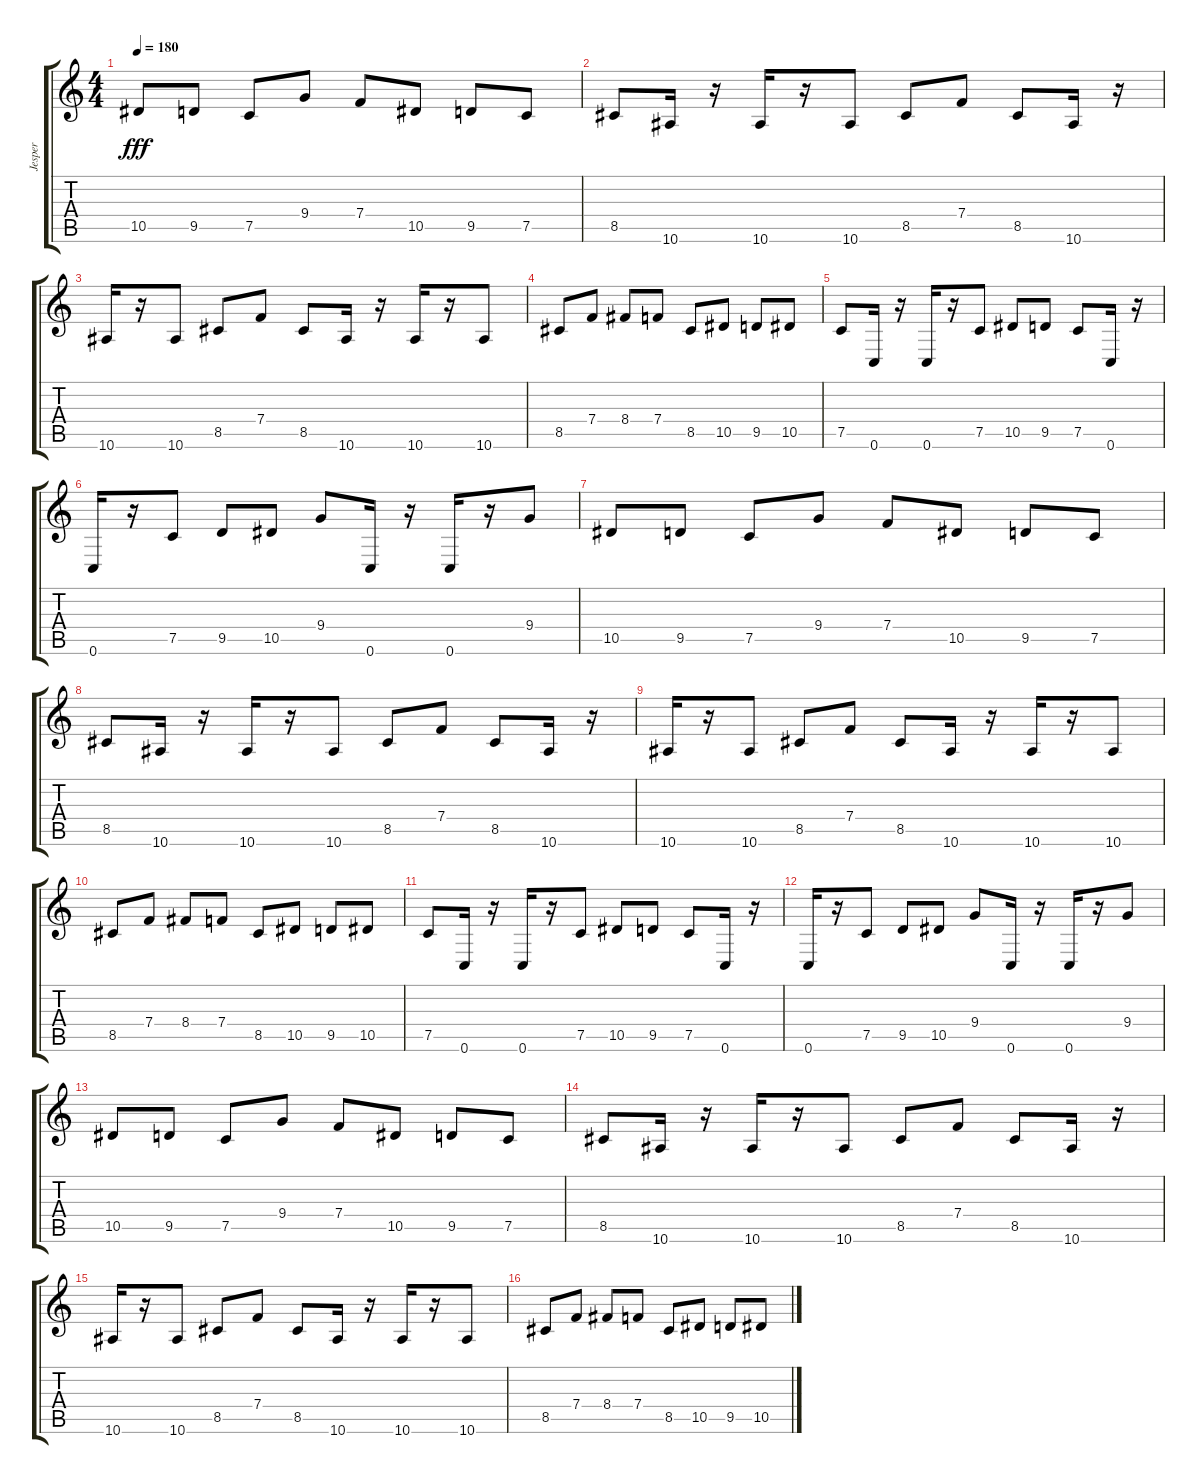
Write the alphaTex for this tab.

\track ("Jesper" "Jesper") {instrument overdrivenguitar}
\staff {score tabs}
\tuning (C4 G3 Eb3 Bb2 F2 C2) {hide}
\ts (4 4)
\tempo 180
\clef g2
\ks c
10.5.8{dy fff} 9.5.8 7.5.8 9.4.8 7.4.8 10.5.8 9.5.8 7.5.8 |
8.5.8 10.6.16 r.16 10.6.16 r.16 10.6.8 8.5.8 7.4.8 8.5.8 10.6.16 r.16 |
10.6.16 r.16 10.6.8 8.5.8 7.4.8 8.5.8 10.6.16 r.16 10.6.16 r.16 10.6.8 |
8.5.8 7.4.8 8.4.8 7.4.8 8.5.8 10.5.8 9.5.8 10.5.8 |
7.5.8 0.6.16 r.16 0.6.16 r.16 7.5.8 10.5.8 9.5.8 7.5.8 0.6.16 r.16 |
0.6.16 r.16 7.5.8 9.5.8 10.5.8 9.4.8 0.6.16 r.16 0.6.16 r.16 9.4.8 |
10.5.8 9.5.8 7.5.8 9.4.8 7.4.8 10.5.8 9.5.8 7.5.8 |
8.5.8 10.6.16 r.16 10.6.16 r.16 10.6.8 8.5.8 7.4.8 8.5.8 10.6.16 r.16 |
10.6.16 r.16 10.6.8 8.5.8 7.4.8 8.5.8 10.6.16 r.16 10.6.16 r.16 10.6.8 |
8.5.8 7.4.8 8.4.8 7.4.8 8.5.8 10.5.8 9.5.8 10.5.8 |
7.5.8 0.6.16 r.16 0.6.16 r.16 7.5.8 10.5.8 9.5.8 7.5.8 0.6.16 r.16 |
0.6.16 r.16 7.5.8 9.5.8 10.5.8 9.4.8 0.6.16 r.16 0.6.16 r.16 9.4.8 |
10.5.8 9.5.8 7.5.8 9.4.8 7.4.8 10.5.8 9.5.8 7.5.8 |
8.5.8 10.6.16 r.16 10.6.16 r.16 10.6.8 8.5.8 7.4.8 8.5.8 10.6.16 r.16 |
10.6.16 r.16 10.6.8 8.5.8 7.4.8 8.5.8 10.6.16 r.16 10.6.16 r.16 10.6.8 |
8.5.8 7.4.8 8.4.8 7.4.8 8.5.8 10.5.8 9.5.8 10.5.8
